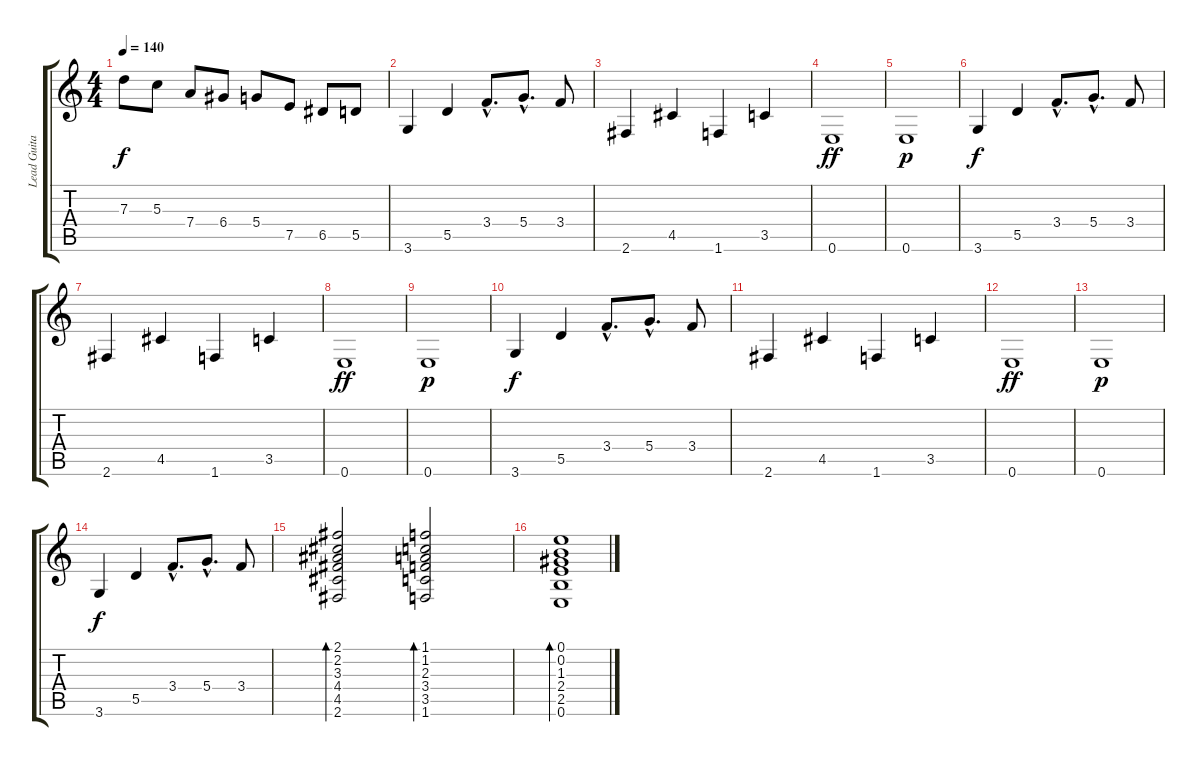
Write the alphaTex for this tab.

\track ("Lead Guitar " "Lead Guita") {instrument acousticguitarsteel}
\staff {score tabs}
\tuning (E4 B3 G3 D3 A2 E2) {hide}
\ts (4 4)
\tempo 140
\clef g2
\ks c
7.3.8{dy f} 5.3.8 7.4.8 6.4.8 5.4.8 7.5.8 6.5.8 5.5.8 |
3.6.4 5.5.4 3.4{hac}.8{d} 5.4{hac}.8{d} 3.4.8 |
2.6.4 4.5.4 1.6.4 3.5.4 |
0.6.1{dy ff} |
0.6.1{dy p} |
3.6.4{dy f} 5.5.4 3.4{hac}.8{d} 5.4{hac}.8{d} 3.4.8 |
2.6.4 4.5.4 1.6.4 3.5.4 |
0.6.1{dy ff} |
0.6.1{dy p} |
3.6.4{dy f} 5.5.4 3.4{hac}.8{d} 5.4{hac}.8{d} 3.4.8 |
2.6.4 4.5.4 1.6.4 3.5.4 |
0.6.1{dy ff} |
0.6.1{dy p} |
3.6.4{dy f} 5.5.4 3.4{hac}.8{d} 5.4{hac}.8{d} 3.4.8 |
(2.1 2.2 3.3 4.4 4.5 2.6).2{bd 120} (1.1 1.2 2.3 3.4 3.5 1.6).2{bd 120} |
(0.1 0.2 1.3 2.4 2.5 0.6).1{bd 480}
